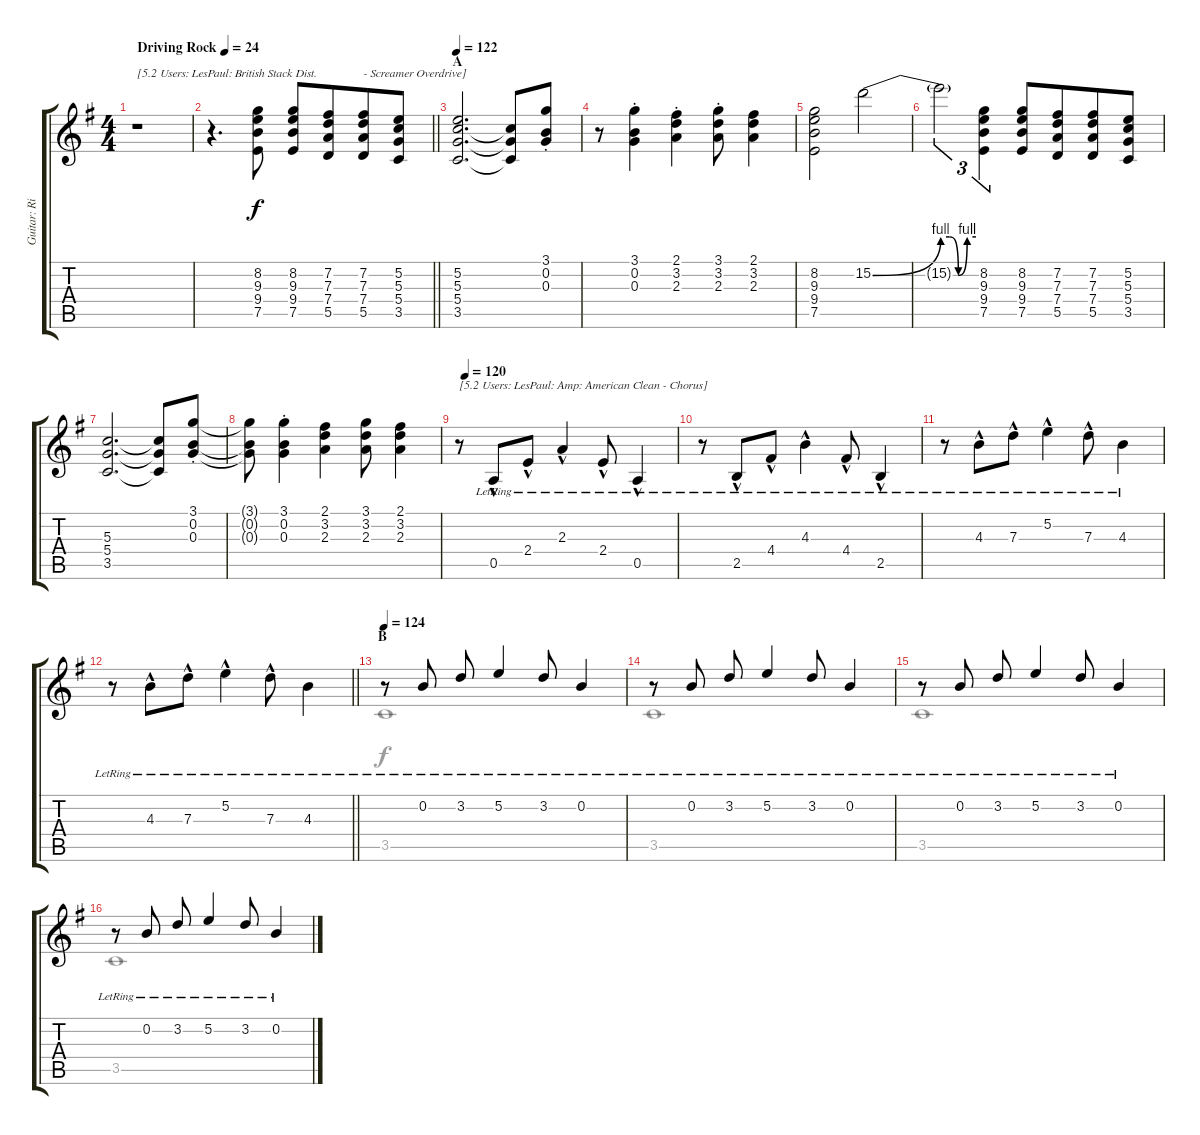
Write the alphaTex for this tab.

\track ("Guitar: Rik" "Guitar: Ri") {instrument overdrivenguitar}
\staff {score tabs}
\tuning (E4 B3 G3 D3 A2 E2) {hide}
\voice
\ts (4 4)
\tempo (24 "Driving Rock")
\tempo 124
\tempo (24 "Driving Rock")
\clef g2
\ks g
r.1{txt "[5.2 Users: LesPaul: British Stack Dist." dy f instrument overdrivenguitar} |
\barLineRight lightlight
r.4{d} (8.2 9.3 9.4 7.5).8 (8.2 9.3 9.4 7.5).8 (7.2 7.3 7.4 5.5).8{beam merge} (7.2 7.3 7.4 5.5).8{txt "- Screamer Overdrive]"} (5.2 5.3 5.4 3.5).8 |
\section ("" "A")
\tempo 122
(5.2 5.3 5.4 3.5).2{d} (5.3{t} 5.4{t} 3.5{t}).8 (3.1{st} 0.2{st} 0.3{st}).8 |
r.8 (3.1{st} 0.2{st} 0.3{st}).4 (2.1{st} 3.2{st} 2.3{st}).4 (3.1{st} 3.2{st} 2.3{st}).8 (2.1 3.2 2.3).4 |
(8.2 9.3 9.4 7.5).2 15.2{be (bend 0 0 60 4)}.2 |
15.2{be (custom 0 4 15 4 30 0 45 4 60 4) t}.2{tu (3 2)} (8.2 9.3 9.4 7.5).4{tu (3 2)} (8.2 9.3 9.4 7.5).8 (7.2 7.3 7.4 5.5).8{beam merge} (7.2 7.3 7.4 5.5).8 (5.2 5.3 5.4 3.5).8 |
(5.3 5.4 3.5).2{d} (5.3{t} 5.4{t} 3.5{t}).8 (3.1{st} 0.2{st} 0.3{st}).8 |
(3.1{t} 0.2{t} 0.3{t}).8 (3.1{st} 0.2{st} 0.3{st}).4 (2.1 3.2 2.3).4 (3.1 3.2 2.3).8 (2.1 3.2 2.3).4 |
\tempo (120 0.03125)
r.8{txt "[5.2 Users: LesPaul: Amp: American Clean - Chorus]" volume 16 instrument electricguitarclean} 0.5{hac lr}.8{beam merge} 2.4{hac lr}.8 2.3{hac lr}.4 2.4{hac lr}.8 0.5{hac lr}.4 |
r.8 2.5{hac lr}.8{beam merge} 4.4{hac lr}.8 4.3{hac lr}.4 4.4{hac lr}.8 2.5{hac lr}.4 |
r.8 4.3{hac lr}.8{beam merge} 7.3{hac lr}.8 5.2{hac lr}.4 7.3{hac lr}.8 4.3{lr}.4 |
\barLineRight lightlight
r.8 4.3{hac lr}.8{beam merge} 7.3{hac lr}.8 5.2{hac lr}.4 7.3{hac lr}.8 4.3{lr}.4 |
\section ("" "B")
\tempo 124
r.8 0.2{lr}.8 3.2{lr}.8 5.2{lr}.4 3.2{lr}.8 0.2{lr}.4 |
r.8 0.2{lr}.8 3.2{lr}.8 5.2{lr}.4 3.2{lr}.8 0.2{lr}.4 |
r.8 0.2{lr}.8 3.2{lr}.8 5.2{lr}.4 3.2{lr}.8 0.2{lr}.4 |
r.8 0.2{lr}.8 3.2{lr}.8 5.2{lr}.4 3.2{lr}.8 0.2{lr}.4
\voice
\clef g2
\ottava regular
\simile none
\ks g
|
\barLineRight lightlight
|
|
|
|
|
|
|
|
|
|
\barLineRight lightlight
|
3.5.1 |
3.5.1 |
3.5.1 |
3.5.1
